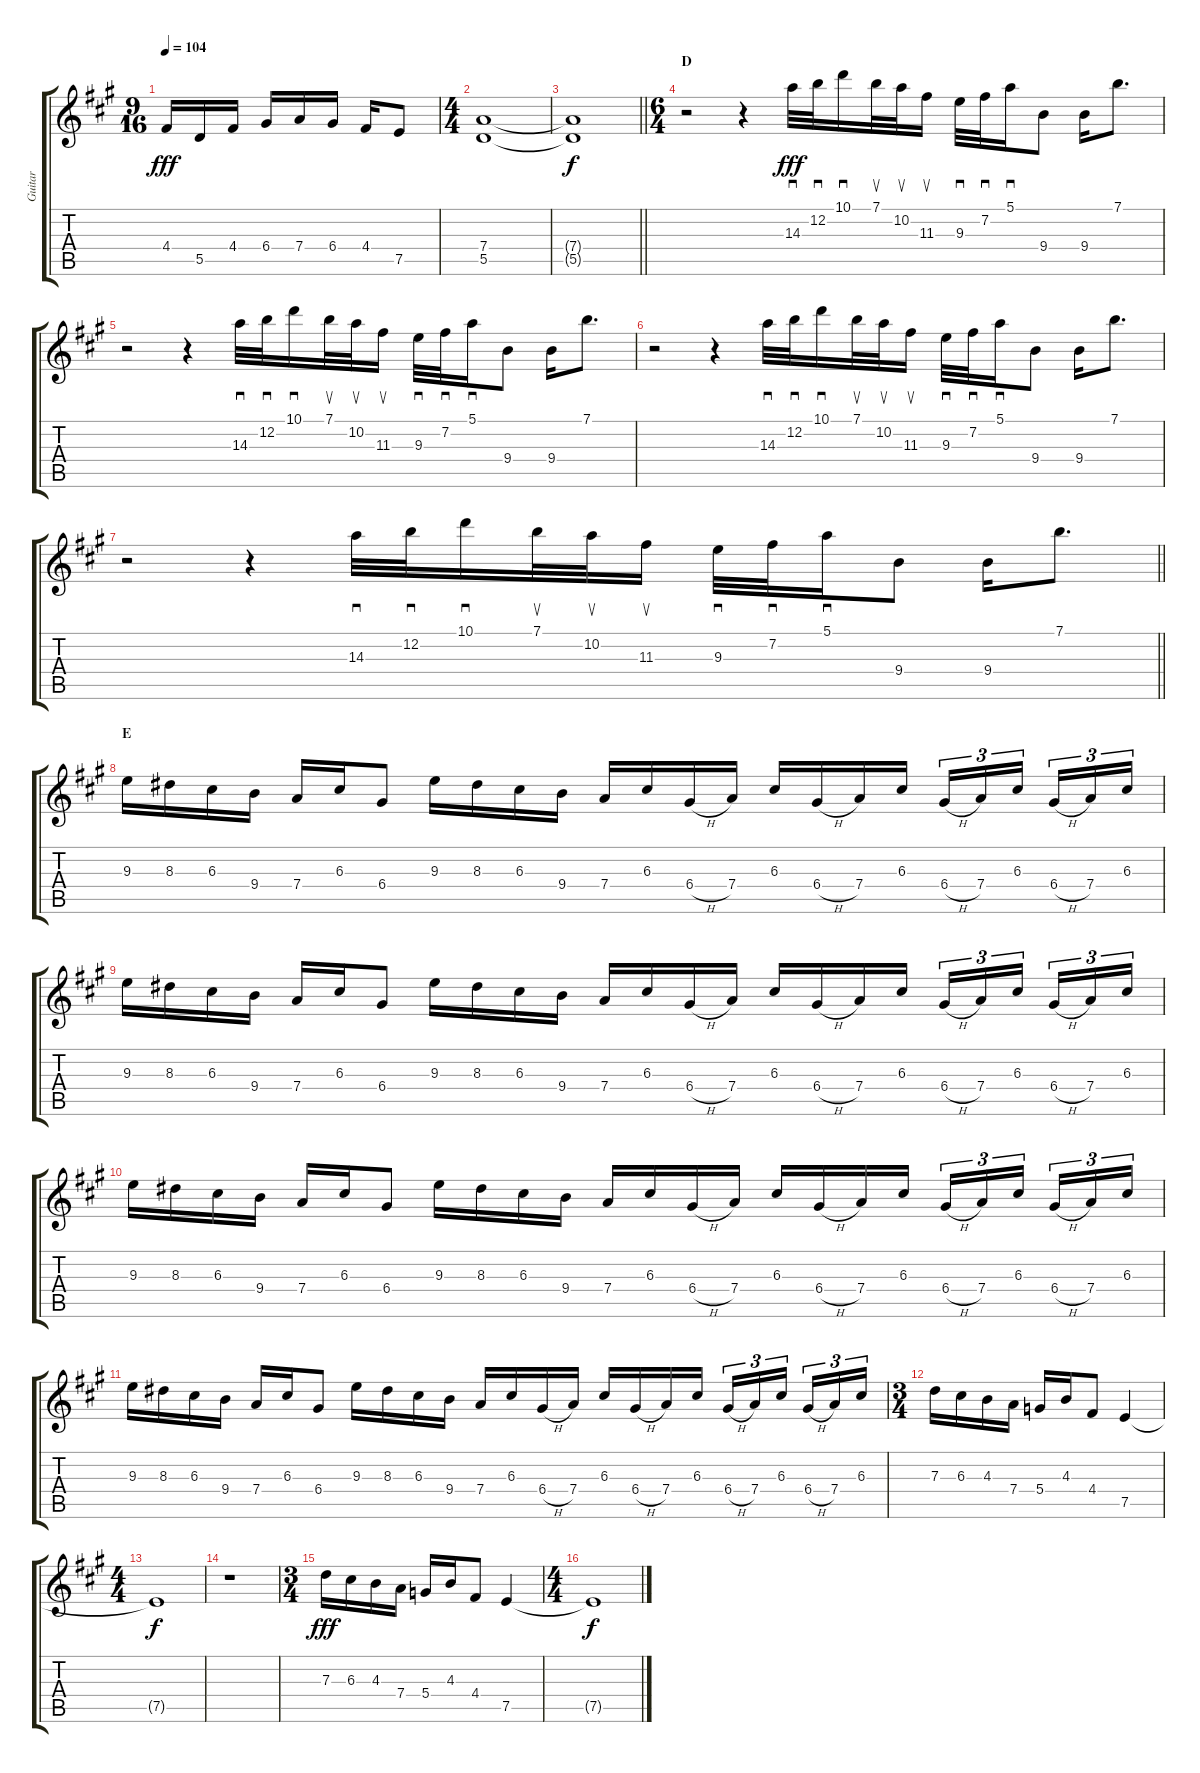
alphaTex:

\track ("Guitar " "Guitar ") {instrument electricguitarclean}
\staff {score tabs}
\tuning (E4 B3 G3 D3 A2 E2) {hide}
\ts (9 16)
\tempo 104
\clef g2
\ks a
4.4.16{dy fff} 5.5.16 4.4.16 6.4.16 7.4.16 6.4.16 4.4.16 7.5.8 |
\ts (4 4)
(7.4 5.5).1 |
\barLineRight lightlight
(7.4{t} 5.5{t}).1{dy f} |
\ts (6 4)
\section ("" "D")
r.2 r.4 14.3.32{sd dy fff} 12.2.32{sd} 10.1.16{sd} 7.1.32{su} 10.2.32{su} 11.3.16{su} 9.3.32{sd} 7.2.32{sd} 5.1.16{sd} 9.4.8 9.4.16 7.1.8{d} |
r.2 r.4 14.3.32{sd} 12.2.32{sd} 10.1.16{sd} 7.1.32{su} 10.2.32{su} 11.3.16{su} 9.3.32{sd} 7.2.32{sd} 5.1.16{sd} 9.4.8 9.4.16 7.1.8{d} |
r.2 r.4 14.3.32{sd} 12.2.32{sd} 10.1.16{sd} 7.1.32{su} 10.2.32{su} 11.3.16{su} 9.3.32{sd} 7.2.32{sd} 5.1.16{sd} 9.4.8 9.4.16 7.1.8{d} |
\barLineRight lightlight
r.2 r.4 14.3.32{sd} 12.2.32{sd} 10.1.16{sd} 7.1.32{su} 10.2.32{su} 11.3.16{su} 9.3.32{sd} 7.2.32{sd} 5.1.16{sd} 9.4.8 9.4.16 7.1.8{d} |
\section ("" "E")
9.3.16 8.3.16 6.3.16 9.4.16 7.4.16 6.3.16 6.4.8 9.3.16 8.3.16 6.3.16 9.4.16 7.4.16 6.3.16 6.4{h}.16 7.4.16 6.3.16 6.4{h}.16 7.4.16 6.3.16{beam splitsecondary} 6.4{h}.16{tu (3 2)} 7.4.16{tu (3 2)} 6.3.16{tu (3 2) beam splitsecondary} 6.4{h}.16{tu (3 2)} 7.4.16{tu (3 2)} 6.3.16{tu (3 2)} |
9.3.16 8.3.16 6.3.16 9.4.16 7.4.16 6.3.16 6.4.8 9.3.16 8.3.16 6.3.16 9.4.16 7.4.16 6.3.16 6.4{h}.16 7.4.16 6.3.16 6.4{h}.16 7.4.16 6.3.16{beam splitsecondary} 6.4{h}.16{tu (3 2)} 7.4.16{tu (3 2)} 6.3.16{tu (3 2) beam splitsecondary} 6.4{h}.16{tu (3 2)} 7.4.16{tu (3 2)} 6.3.16{tu (3 2)} |
9.3.16 8.3.16 6.3.16 9.4.16 7.4.16 6.3.16 6.4.8 9.3.16 8.3.16 6.3.16 9.4.16 7.4.16 6.3.16 6.4{h}.16 7.4.16 6.3.16 6.4{h}.16 7.4.16 6.3.16{beam splitsecondary} 6.4{h}.16{tu (3 2)} 7.4.16{tu (3 2)} 6.3.16{tu (3 2) beam splitsecondary} 6.4{h}.16{tu (3 2)} 7.4.16{tu (3 2)} 6.3.16{tu (3 2)} |
9.3.16 8.3.16 6.3.16 9.4.16 7.4.16 6.3.16 6.4.8 9.3.16 8.3.16 6.3.16 9.4.16 7.4.16 6.3.16 6.4{h}.16 7.4.16 6.3.16 6.4{h}.16 7.4.16 6.3.16{beam splitsecondary} 6.4{h}.16{tu (3 2)} 7.4.16{tu (3 2)} 6.3.16{tu (3 2) beam splitsecondary} 6.4{h}.16{tu (3 2)} 7.4.16{tu (3 2)} 6.3.16{tu (3 2)} |
\ts (3 4)
7.3.16 6.3.16 4.3.16 7.4.16 5.4.16 4.3.16 4.4.8 7.5.4 |
\ts (4 4)
7.5{t}.1{dy f} |
r.1 |
\ts (3 4)
7.3.16{dy fff} 6.3.16 4.3.16 7.4.16 5.4.16 4.3.16 4.4.8 7.5.4 |
\ts (4 4)
7.5{t}.1{dy f}
